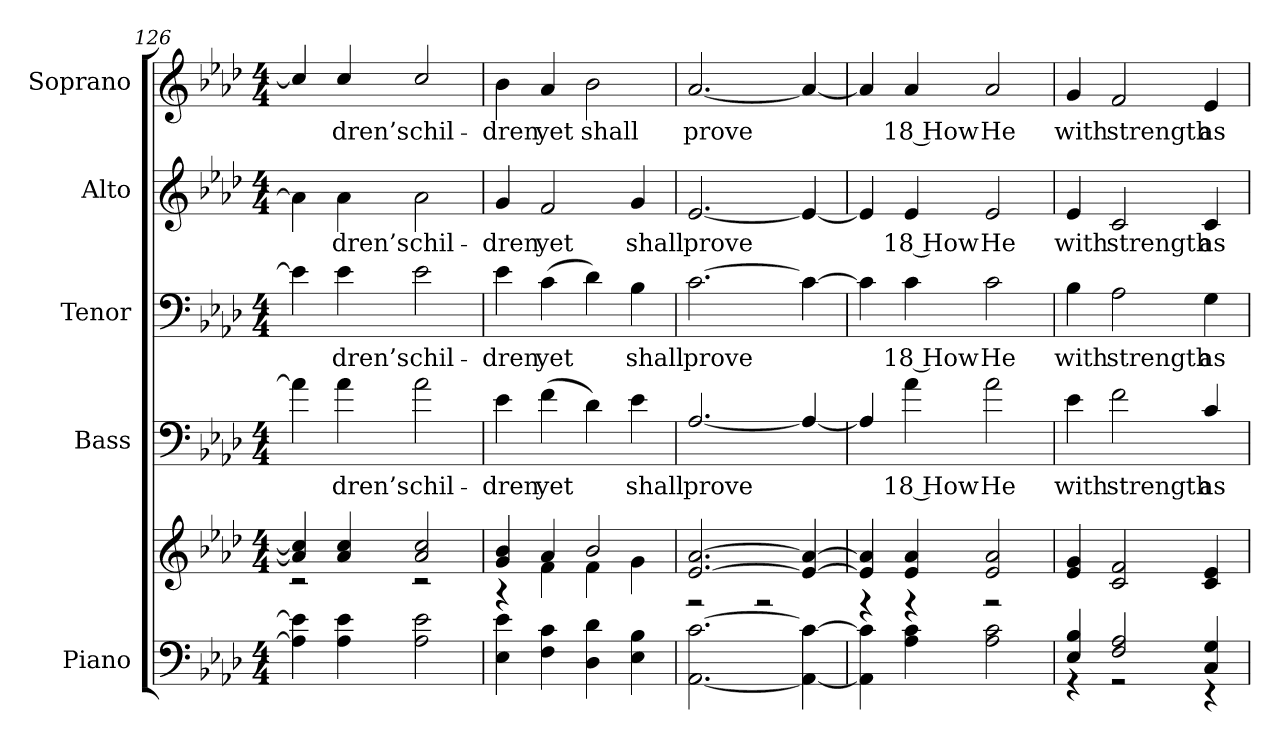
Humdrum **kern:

**kern	**kern	**kern	**text	**kern	**text	**kern	**text	**kern	**text
*part5	*part5	*part4	*part4	*part3	*part3	*part2	*part2	*part1	*part1
*staff6	*staff5	*staff4	*staff4	*staff3	*staff3	*staff2	*staff2	*staff1	*staff1
*I"Piano	*	*I"Bass	*	*I"Tenor	*	*I"Alto	*	*I"Soprano	*
*I'Pno.	*	*I'B.	*	*I'T.	*	*I'A.	*	*I'S.	*
*clefF4	*clefG2	*clefF4	*	*clefF4	*	*clefG2	*	*clefG2	*
*	*	*ITrd7c12	*	*	*	*	*	*	*
*k[b-e-a-d-]	*k[b-e-a-d-]	*k[b-e-a-d-]	*	*k[b-e-a-d-]	*	*k[b-e-a-d-]	*	*k[b-e-a-d-]	*
*A-:	*A-:	*A-:	*	*A-:	*	*A-:	*	*A-:	*
*M4/4	*M4/4	*M4/4	*	*M4/4	*	*M4/4	*	*M4/4	*
=126	=126	=126	=126	=126	=126	=126	=126	=126	=126
*	*^	*	*	*	*	*	*	*	*
4A-i\] 4e-i]	4a-i/] 4cci]	2r	4A-i\]	.	4e-i\]	.	4a-i\]	.	4cci/]	.
!	!	!	!	!LO:LY:b:color=#000000	!	!	!	!	!	!
!	!	!	!	!	!	!LO:LY:b:color=#000000	!	!	!	!
!	!	!	!	!	!	!	!	!LO:LY:b:color=#000000	!	!
!	!	!	!	!	!	!	!	!	!	!LO:LY:b:color=#000000
4A-i\ 4e-i	4a-i/ 4cci	.	4A-i\	dren’s	4e-i\	dren’s	4a-i\	dren’s	4cci/	dren’s
!	!	!	!	!LO:LY:b:color=#000000	!	!	!	!	!	!
!	!	!	!	!	!	!LO:LY:b:color=#000000	!	!	!	!
!	!	!	!	!	!	!	!	!LO:LY:b:color=#000000	!	!
!	!	!	!	!	!	!	!	!	!	!LO:LY:b:color=#000000
2A-i\ 2e-i	2a-i/ 2cci	2r	2A-i\	chil-	2e-i\	chil-	2a-i\	chil-	2cci/	chil-
=127	=127	=127	=127	=127	=127	=127	=127	=127	=127	=127
!	!	!	!	!LO:LY:b:color=#000000	!	!	!	!	!	!
!	!	!	!	!	!	!LO:LY:b:color=#000000	!	!	!	!
!	!	!	!	!	!	!	!	!LO:LY:b:color=#000000	!	!
!	!	!	!	!	!	!	!	!	!	!LO:LY:b:color=#000000
4E-i\ 4e-i	4gi/ 4b-i	4r	4E-i\	-dren	4e-i\	-dren	4gi/	-dren	4b-i\	-dren
!	!	!	!	!LO:LY:b:color=#000000	!	!	!	!	!	!
!	!	!	!	!	!	!LO:LY:b:color=#000000	!	!	!	!
!	!	!	!	!	!	!	!	!LO:LY:b:color=#000000	!	!
!	!	!	!	!	!	!	!	!	!	!LO:LY:b:color=#000000
4Fi\ 4ci	4a-i/	4fi\	(4Fi\	yet	(4ci\	yet	2fi/	yet	4a-i/	yet
!	!	!	!	!	!	!	!	!	!	!LO:LY:b:color=#000000
4D-i\ 4d-i	2b-i/	4fi\	4D-i\)	.	4d-i\)	.	.	.	2b-i\	shall
!	!	!	!	!LO:LY:b:color=#000000	!	!	!	!	!	!
!	!	!	!	!	!	!LO:LY:b:color=#000000	!	!	!	!
!	!	!	!	!	!	!	!	!LO:LY:b:color=#000000	!	!
4E-i\ 4B-i	.	4gi\	4E-i\	shall	4B-i\	shall	4gi/	shall	.	.
=128	=128	=128	=128	=128	=128	=128	=128	=128	=128	=128
!	!	!	!	!LO:LY:b:color=#000000	!	!	!	!	!	!
!	!	!	!	!	!	!LO:LY:b:color=#000000	!	!	!	!
!	!	!	!	!	!	!	!	!LO:LY:b:color=#000000	!	!
!	!	!	!	!	!	!	!	!	!	!LO:LY:b:color=#000000
[<2.AA-i\ [>2.ci	[<2.e-i/ [>2.a-i	2r	[<2.AA-i/	prove	[>2.ci\	prove	[<2.e-i/	prove	[<2.a-i/	prove
.	.	2r	.	.	.	.	.	.	.	.
4AA-i\_< 4ci_>	4e-i/_< 4a-i_>	.	4AA-i/_<	.	4ci\_>	.	4e-i/_<	.	4a-i/_<	.
!!LO:PB:g=z
=129	=129	=129	=129	=129	=129	=129	=129	=129	=129	=129
4AA-i\] 4ci]	4e-i/] 4a-i]	4r	4AA-i/]	.	4ci\]	.	4e-i/]	.	4a-i/]	.
!	!	!	!	!LO:LY:b:color=#000000	!	!	!	!	!	!
!	!	!	!	!	!	!LO:LY:b:color=#000000	!	!	!	!
!	!	!	!	!	!	!	!	!LO:LY:b:color=#000000	!	!
!	!	!	!	!	!	!	!	!	!	!LO:LY:b:color=#000000
4A-i\ 4ci	4e-i/ 4a-i	4r	4A-i\	18 How	4ci\	18 How	4e-i/	18 How	4a-i/	18 How
!	!	!	!	!LO:LY:b:color=#000000	!	!	!	!	!	!
!	!	!	!	!	!	!LO:LY:b:color=#000000	!	!	!	!
!	!	!	!	!	!	!	!	!LO:LY:b:color=#000000	!	!
!	!	!	!	!	!	!	!	!	!	!LO:LY:b:color=#000000
2A-i\ 2ci	2e-i/ 2a-i	2r	2A-i\	He	2ci\	He	2e-i/	He	2a-i/	He
*	*v	*v	*	*	*	*	*	*	*	*
=130	=130	=130	=130	=130	=130	=130	=130	=130	=130
*^	*	*	*	*	*	*	*	*	*
*	*	*^	*	*	*	*	*	*	*	*
!	!	!	!	!	!LO:LY:b:color=#000000	!	!	!	!	!	!
*	*	*v	*v	*	*	*	*	*	*	*	*
*	*	*^	*	*	*	*	*	*	*	*
!	!	!	!	!	!	!	!LO:LY:b:color=#000000	!	!	!	!
*	*	*v	*v	*	*	*	*	*	*	*	*
*	*	*^	*	*	*	*	*	*	*	*
!	!	!	!	!	!	!	!	!	!LO:LY:b:color=#000000	!	!
*	*	*v	*v	*	*	*	*	*	*	*	*
*	*	*^	*	*	*	*	*	*	*	*
!	!	!	!	!	!	!	!	!	!	!	!LO:LY:b:color=#000000
*	*	*v	*v	*	*	*	*	*	*	*	*
4E-i/ 4B-i	4r	4e-i/ 4gi	4E-i\	with	4B-i\	with	4e-i/	with	4gi/	with
!	!	!	!	!LO:LY:b:color=#000000	!	!	!	!	!	!
!	!	!	!	!	!	!LO:LY:b:color=#000000	!	!	!	!
!	!	!	!	!	!	!	!	!LO:LY:b:color=#000000	!	!
!	!	!	!	!	!	!	!	!	!	!LO:LY:b:color=#000000
2Fi/ 2A-i	2r	2ci/ 2fi	2Fi\	strength	2A-i\	strength	2ci/	strength	2fi/	strength
!	!	!	!	!LO:LY:b:color=#000000	!	!	!	!	!	!
!	!	!	!	!	!	!LO:LY:b:color=#000000	!	!	!	!
!	!	!	!	!	!	!	!	!LO:LY:b:color=#000000	!	!
!	!	!	!	!	!	!	!	!	!	!LO:LY:b:color=#000000
4Ci/ 4Gi	4r	4ci/ 4e-i	4Ci/	as-	4Gi\	as-	4ci/	as-	4e-i/	as-
*v	*v	*	*	*	*	*	*	*	*	*
=	=	=	=	=	=	=	=	=	=
*-	*-	*-	*-	*-	*-	*-	*-	*-	*-
